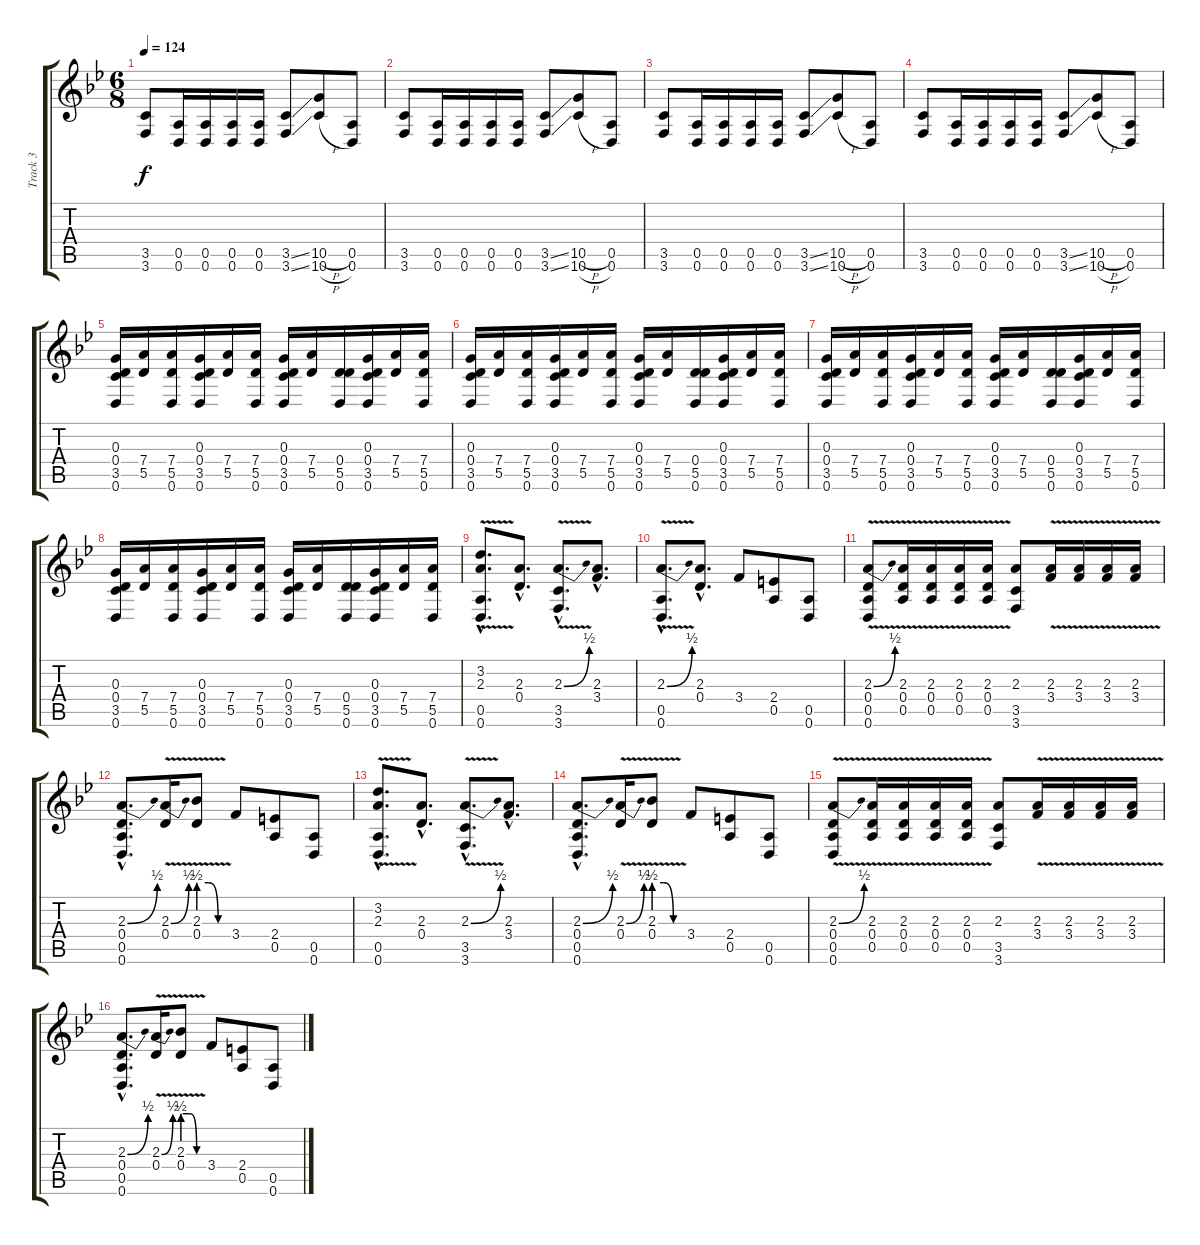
\track ("Track 3" "Track 3") {instrument distortionguitar}
\staff {score tabs}
\tuning (E4 B3 G3 D3 A2 D2) {hide}
\ts (6 8)
\tempo 124
\clef g2
\ks bb
(3.5 3.6).8{dy f} (0.5 0.6).16 (0.5 0.6).16 (0.5 0.6).16 (0.5 0.6).16 (3.5{ss} 3.6{ss}).8 (10.5{h} 10.6{h}).8 (0.5 0.6).8 |
(3.5 3.6).8 (0.5 0.6).16 (0.5 0.6).16 (0.5 0.6).16 (0.5 0.6).16 (3.5{ss} 3.6{ss}).8 (10.5{h} 10.6{h}).8 (0.5 0.6).8 |
(3.5 3.6).8 (0.5 0.6).16 (0.5 0.6).16 (0.5 0.6).16 (0.5 0.6).16 (3.5{ss} 3.6{ss}).8 (10.5{h} 10.6{h}).8 (0.5 0.6).8 |
(3.5 3.6).8 (0.5 0.6).16 (0.5 0.6).16 (0.5 0.6).16 (0.5 0.6).16 (3.5{ss} 3.6{ss}).8 (10.5{h} 10.6{h}).8 (0.5 0.6).8 |
(0.3 0.4 3.5 0.6).16 (7.4 5.5).16 (7.4 5.5 0.6).16 (0.3 0.4 3.5 0.6).16 (7.4 5.5).16 (7.4 5.5 0.6).16 (0.3 0.4 3.5 0.6).16 (7.4 5.5).16 (0.4 5.5 0.6).16 (0.3 0.4 3.5 0.6).16 (7.4 5.5).16 (7.4 5.5 0.6).16 |
(0.3 0.4 3.5 0.6).16 (7.4 5.5).16 (7.4 5.5 0.6).16 (0.3 0.4 3.5 0.6).16 (7.4 5.5).16 (7.4 5.5 0.6).16 (0.3 0.4 3.5 0.6).16 (7.4 5.5).16 (0.4 5.5 0.6).16 (0.3 0.4 3.5 0.6).16 (7.4 5.5).16 (7.4 5.5 0.6).16 |
(0.3 0.4 3.5 0.6).16 (7.4 5.5).16 (7.4 5.5 0.6).16 (0.3 0.4 3.5 0.6).16 (7.4 5.5).16 (7.4 5.5 0.6).16 (0.3 0.4 3.5 0.6).16 (7.4 5.5).16 (0.4 5.5 0.6).16 (0.3 0.4 3.5 0.6).16 (7.4 5.5).16 (7.4 5.5 0.6).16 |
(0.3 0.4 3.5 0.6).16 (7.4 5.5).16 (7.4 5.5 0.6).16 (0.3 0.4 3.5 0.6).16 (7.4 5.5).16 (7.4 5.5 0.6).16 (0.3 0.4 3.5 0.6).16 (7.4 5.5).16 (0.4 5.5 0.6).16 (0.3 0.4 3.5 0.6).16 (7.4 5.5).16 (7.4 5.5 0.6).16 |
(3.2{hac} 2.3{v hac} 0.5{hac} 0.6{hac}).8{d} (2.3{hac} 0.4{hac}).8{d} (2.3{be (bend 0 0 60 2) v hac} 3.5{hac} 3.6{hac}).8{d} (2.3{hac} 3.4{hac}).8{d} |
(2.3{be (bend 0 0 60 2) v hac} 0.5{hac} 0.6{hac}).8{d} (2.3{hac} 0.4{hac}).8{d} 3.4.8 (2.4 0.5).8 (0.5 0.6).8 |
(2.3{be (bend 0 0 60 2) v} 0.4 0.5 0.6).8 (2.3{v} 0.4 0.5).16 (2.3{v} 0.4 0.5).16 (2.3{v} 0.4 0.5).16 (2.3{v} 0.4 0.5).16 (2.3 3.5 3.6).8 (2.3{v} 3.4).16 (2.3{v} 3.4).16 (2.3{v} 3.4).16 (2.3{v} 3.4).16 |
(2.3{be (bend 0 0 60 2) hac} 0.4{hac} 0.5{hac} 0.6{hac}).8{d} (2.3{be (bend 0 0 60 2) v} 0.4).16 (2.3{be (custom 0 2 20 2 40 0 60 0) v} 0.4).8 3.4.8 (2.4 0.5).8 (0.5 0.6).8 |
(3.2{hac} 2.3{v hac} 0.5{hac} 0.6{hac}).8{d} (2.3{hac} 0.4{hac}).8{d} (2.3{be (bend 0 0 60 2) v hac} 3.5{hac} 3.6{hac}).8{d} (2.3{hac} 3.4{hac}).8{d} |
(2.3{be (bend 0 0 60 2) hac} 0.4{hac} 0.5{hac} 0.6{hac}).8{d} (2.3{be (bend 0 0 60 2) v} 0.4).16 (2.3{be (custom 0 2 20 2 40 0 60 0) v} 0.4).8 3.4.8 (2.4 0.5).8 (0.5 0.6).8 |
(2.3{be (bend 0 0 60 2) v} 0.4 0.5 0.6).8 (2.3{v} 0.4 0.5).16 (2.3{v} 0.4 0.5).16 (2.3{v} 0.4 0.5).16 (2.3{v} 0.4 0.5).16 (2.3 3.5 3.6).8 (2.3{v} 3.4).16 (2.3{v} 3.4).16 (2.3{v} 3.4).16 (2.3{v} 3.4).16 |
(2.3{be (bend 0 0 60 2) hac} 0.4{hac} 0.5{hac} 0.6{hac}).8{d} (2.3{be (bend 0 0 60 2) v} 0.4).16 (2.3{be (custom 0 2 20 2 40 0 60 0) v} 0.4).8 3.4.8 (2.4 0.5).8 (0.5 0.6).8
